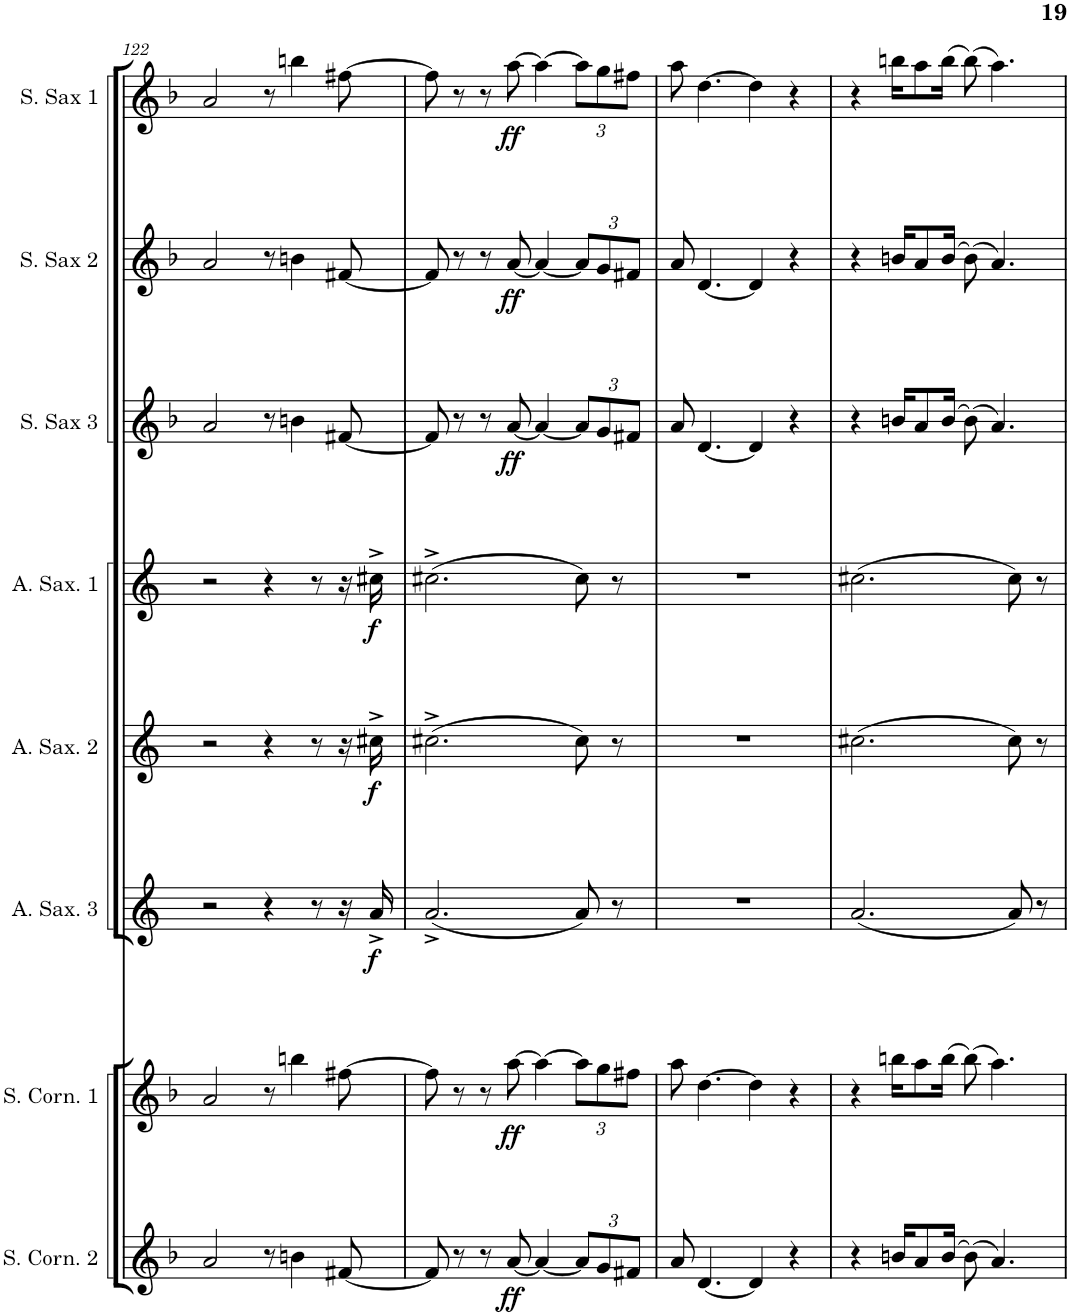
**kern	**dynam	**kern	**dynam	**kern	**dynam	**kern	**dynam	**kern	**dynam	**kern	**dynam	**kern	**dynam	**kern	**dynam
*part8	*part8	*part7	*part7	*part6	*part6	*part5	*part5	*part4	*part4	*part3	*part3	*part2	*part2	*part1	*part1
*staff8	*staff8	*staff7	*staff7	*staff6	*staff6	*staff5	*staff5	*staff4	*staff4	*staff3	*staff3	*staff2	*staff2	*staff1	*staff1
*I"Solo Cornet 2	*	*I"Solo Cornet 1	*	*I"Alt Sax 3	*	*I"Alt Sax 2	*	*I"Alt Sax 1	*	*I"Sopraan Sax 3	*	*I"Sopraan Sax 2	*	*I"Sopraan Sax 1	*
*I'S. Corn. 2	*	*I'S. Corn. 1	*	*I'A. Sax. 3	*	*I'A. Sax. 2	*	*I'A. Sax. 1	*	*I'S. Sax 3	*	*I'S. Sax 2	*	*I'S. Sax 1	*
!!LO:PB:g=z
*clefG2	*	*clefG2	*	*clefG2	*	*clefG2	*	*clefG2	*	*clefG2	*	*clefG2	*	*clefG2	*
*Trd1c2	*	*Trd1c2	*	*Trd5c9	*	*Trd5c9	*	*Trd5c9	*	*Trd1c2	*	*Trd1c2	*	*Trd1c2	*
*k[b-]	*	*k[b-]	*	*k[]	*	*k[]	*	*k[]	*	*k[b-]	*	*k[b-]	*	*k[b-]	*
*M4/4	*	*M4/4	*	*M4/4	*	*M4/4	*	*M4/4	*	*M4/4	*	*M4/4	*	*M4/4	*
=122	=122	=122	=122	=122	=122	=122	=122	=122	=122	=122	=122	=122	=122	=122	=122
2a/	.	2a/	.	2r	.	2r	.	2r	.	2a/	.	2a/	.	2a/	.
8r	.	8r	.	4r	.	4r	.	4r	.	8r	.	8r	.	8r	.
4bn\	.	4bbn\	.	.	.	.	.	.	.	4bn\	.	4bn\	.	4bbn\	.
.	.	.	.	8r	.	8r	.	8r	.	.	.	.	.	.	.
[8f#X/	.	[8ff#X\	.	16r	.	16r	.	16r	.	[8f#X/	.	[8f#X/	.	[8ff#X\	.
!	!	!	!	!	!LO:DY:b	!	!LO:DY:b	!	!LO:DY:b	!	!	!	!	!	!
.	.	.	.	16a^/	f	16cc#X^\	f	16cc#X^\	f	.	.	.	.	.	.
=123	=123	=123	=123	=123	=123	=123	=123	=123	=123	=123	=123	=123	=123	=123	=123
8f#/]	.	8ff\]	.	(2.a^/	.	(2.cc#X^\	.	(2.cc#X^\	.	8f#/]	.	8f#/]	.	8ff\]	.
8r	.	8r	.	.	.	.	.	.	.	8r	.	8r	.	8r	.
8r	.	8r	.	.	.	.	.	.	.	8r	.	8r	.	8r	.
!	!LO:DY:b	!	!LO:DY:b	!	!	!	!	!	!	!	!LO:DY:b	!	!LO:DY:b	!	!LO:DY:b
[8a/	ff	[8aa\	ff	.	.	.	.	.	.	[8a/	ff	[8a/	ff	[8aa\	ff
4a/_	.	4aa\_	.	.	.	.	.	.	.	4a/_	.	4a/_	.	4aa\_	.
*Xbrackettup	*	*Xbrackettup	*	*	*	*	*	*	*	*Xbrackettup	*	*Xbrackettup	*	*Xbrackettup	*
12a/L]	.	12aa\L]	.	8a/)	.	8cc#\)	.	8cc#\)	.	12a/L]	.	12a/L]	.	12aa\L]	.
12g/	.	12gg\	.	.	.	.	.	.	.	12g/	.	12g/	.	12gg\	.
.	.	.	.	8r	.	8r	.	8r	.	.	.	.	.	.	.
12f#X/J	.	12ff#X\J	.	.	.	.	.	.	.	12f#X/J	.	12f#X/J	.	12ff#X\J	.
=124	=124	=124	=124	=124	=124	=124	=124	=124	=124	=124	=124	=124	=124	=124	=124
8a/	.	8aa\	.	1r	.	1r	.	1r	.	8a/	.	8a/	.	8aa\	.
[4.d/	.	[4.dd\	.	.	.	.	.	.	.	[4.d/	.	[4.d/	.	[4.dd\	.
4d/]	.	4dd\]	.	.	.	.	.	.	.	4d/]	.	4d/]	.	4dd\]	.
4r	.	4r	.	.	.	.	.	.	.	4r	.	4r	.	4r	.
=125	=125	=125	=125	=125	=125	=125	=125	=125	=125	=125	=125	=125	=125	=125	=125
4r	.	4r	.	(2.a/	.	(2.cc#X\	.	(2.cc#X\	.	4r	.	4r	.	4r	.
16bn/KL	.	16bbn\KL	.	.	.	.	.	.	.	16bn/KL	.	16bn/KL	.	16bbn\KL	.
8a/	.	8aa\	.	.	.	.	.	.	.	8a/	.	8a/	.	8aa\	.
(16b/Jk	.	(16bb\Jk	.	.	.	.	.	.	.	(16b/Jk	.	(16b/Jk	.	(16bb\Jk	.
(8b\)	.	(8bb\)	.	.	.	.	.	.	.	(8b\)	.	(8b\)	.	(8bb\)	.
4.a/)	.	4.aa\)	.	.	.	.	.	.	.	4.a/)	.	4.a/)	.	4.aa\)	.
.	.	.	.	8a/)	.	8cc#\)	.	8cc#\)	.	.	.	.	.	.	.
.	.	.	.	8r	.	8r	.	8r	.	.	.	.	.	.	.
=	=	=	=	=	=	=	=	=	=	=	=	=	=	=	=
*-	*-	*-	*-	*-	*-	*-	*-	*-	*-	*-	*-	*-	*-	*-	*-
